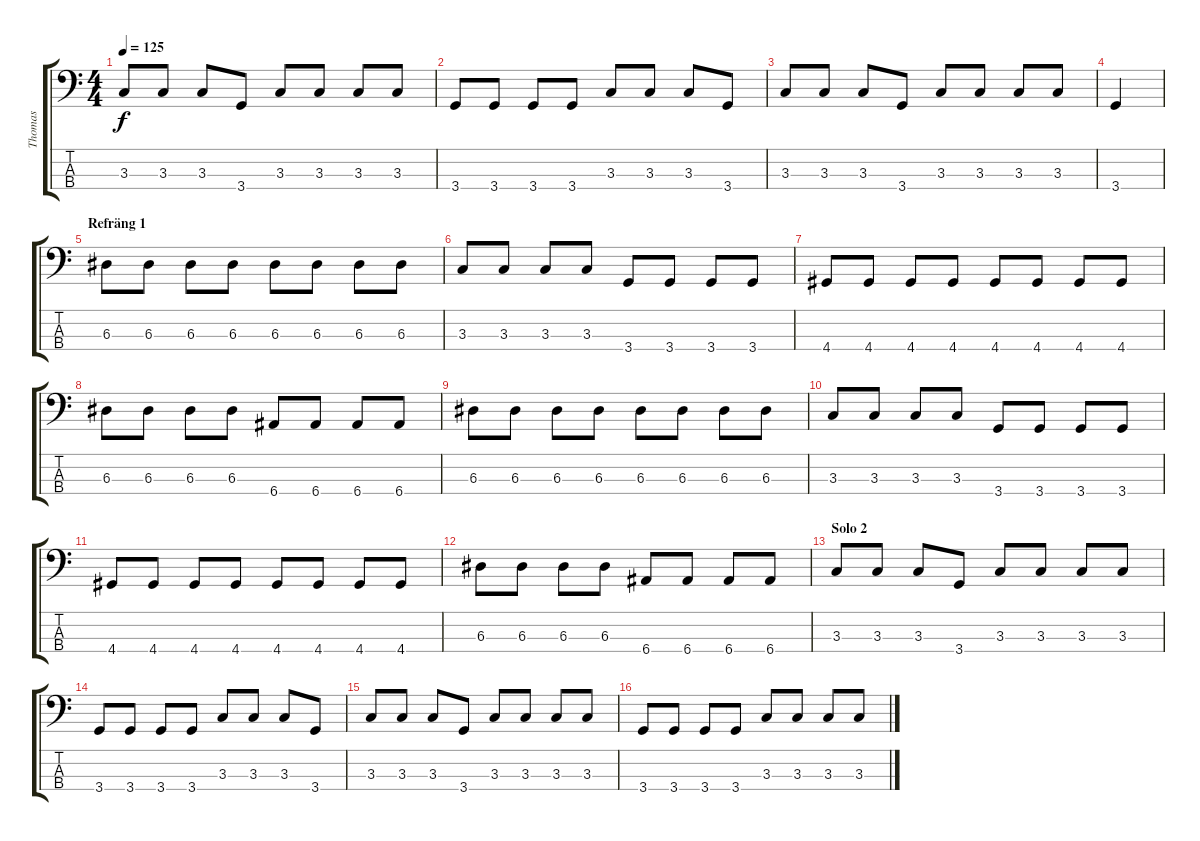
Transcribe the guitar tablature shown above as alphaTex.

\track ("Thomas" "Thomas") {instrument electricbasspick}
\staff {score tabs}
\tuning (G2 D2 A1 E1) {hide}
\ts (4 4)
\tempo 125
\clef f4
\ks c
3.3.8{dy f} 3.3.8 3.3.8 3.4.8 3.3.8 3.3.8 3.3.8 3.3.8 |
3.4.8 3.4.8 3.4.8 3.4.8 3.3.8 3.3.8 3.3.8 3.4.8 |
3.3.8 3.3.8 3.3.8 3.4.8 3.3.8 3.3.8 3.3.8 3.3.8 |
3.4.4 |
\section ("" "Refräng 1")
6.3.8 6.3.8 6.3.8 6.3.8 6.3.8 6.3.8 6.3.8 6.3.8 |
3.3.8 3.3.8 3.3.8 3.3.8 3.4.8 3.4.8 3.4.8 3.4.8 |
4.4.8 4.4.8 4.4.8 4.4.8 4.4.8 4.4.8 4.4.8 4.4.8 |
6.3.8 6.3.8 6.3.8 6.3.8 6.4.8 6.4.8 6.4.8 6.4.8 |
6.3.8 6.3.8 6.3.8 6.3.8 6.3.8 6.3.8 6.3.8 6.3.8 |
3.3.8 3.3.8 3.3.8 3.3.8 3.4.8 3.4.8 3.4.8 3.4.8 |
4.4.8 4.4.8 4.4.8 4.4.8 4.4.8 4.4.8 4.4.8 4.4.8 |
6.3.8 6.3.8 6.3.8 6.3.8 6.4.8 6.4.8 6.4.8 6.4.8 |
\section ("" "Solo 2")
3.3.8 3.3.8 3.3.8 3.4.8 3.3.8 3.3.8 3.3.8 3.3.8 |
3.4.8 3.4.8 3.4.8 3.4.8 3.3.8 3.3.8 3.3.8 3.4.8 |
3.3.8 3.3.8 3.3.8 3.4.8 3.3.8 3.3.8 3.3.8 3.3.8 |
3.4.8 3.4.8 3.4.8 3.4.8 3.3.8 3.3.8 3.3.8 3.3.8
